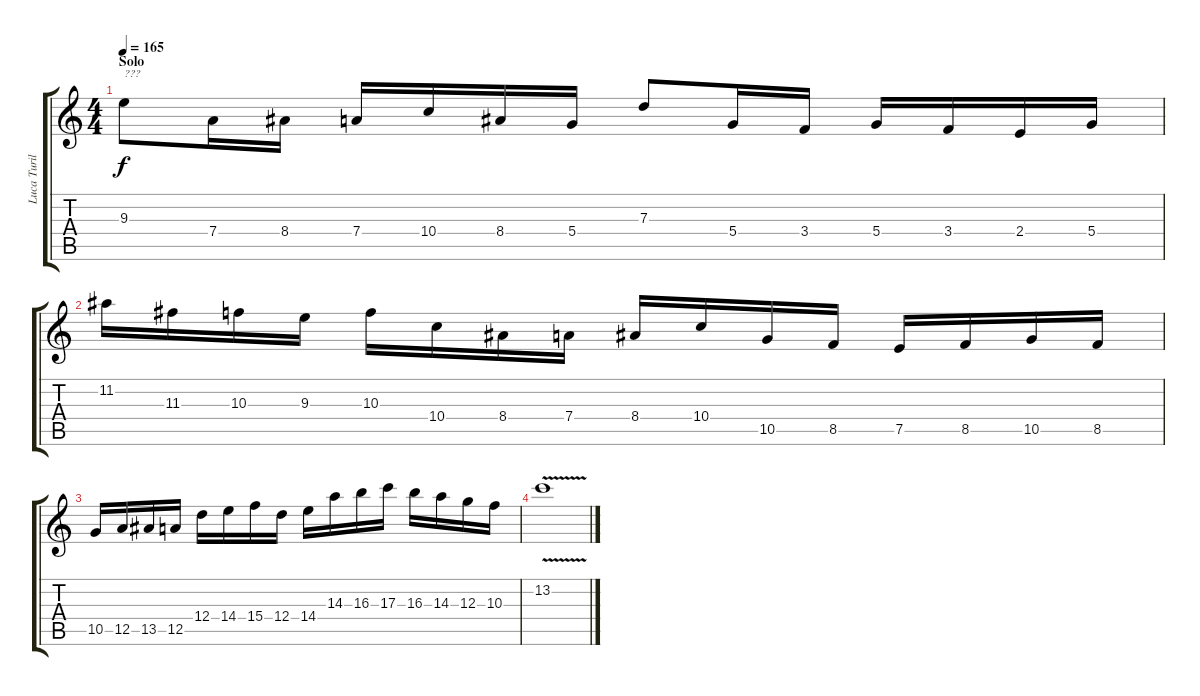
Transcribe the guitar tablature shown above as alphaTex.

\track ("Luca Turilli 2" "Luca Turil") {instrument overdrivenguitar}
\staff {score tabs}
\tuning (E4 B3 G3 D3 A2 E2) {hide}
\ts (4 4)
\section ("" "Solo")
\tempo 165
\clef g2
\ks c
9.3.8{txt "???" dy f} 7.4.16 8.4.16 7.4.16 10.4.16 8.4.16 5.4.16 7.3.8 5.4.16 3.4.16 5.4.16 3.4.16 2.4.16 5.4.16 |
11.2.16 11.3.16 10.3.16 9.3.16 10.3.16 10.4.16 8.4.16 7.4.16 8.4.16 10.4.16 10.5.16 8.5.16 7.5.16 8.5.16 10.5.16 8.5.16 |
10.5.16 12.5.16 13.5.16 12.5.16 12.4.16 14.4.16 15.4.16 12.4.16 14.4.16 14.3.16 16.3.16 17.3.16 16.3.16 14.3.16 12.3.16 10.3.16 |
13.2{v}.1
